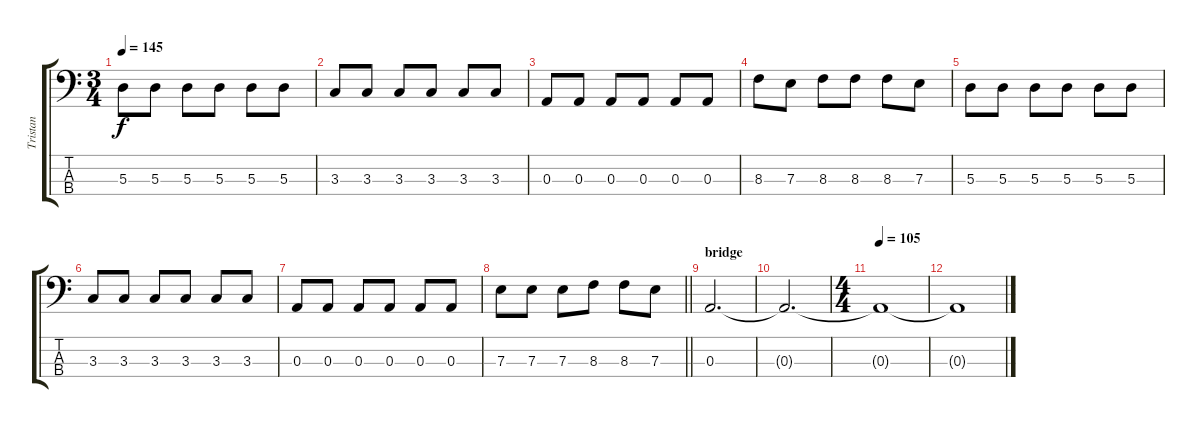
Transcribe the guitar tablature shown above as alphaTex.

\track ("Tristan" "Tristan") {instrument electricbassfinger}
\staff {score tabs}
\tuning (G2 D2 A1 E1) {hide}
\ts (3 4)
\tempo 145
\clef f4
\ks c
5.3.8{dy f} 5.3.8 5.3.8 5.3.8 5.3.8 5.3.8 |
3.3.8 3.3.8 3.3.8 3.3.8 3.3.8 3.3.8 |
0.3.8 0.3.8 0.3.8 0.3.8 0.3.8 0.3.8 |
8.3.8 7.3.8 8.3.8 8.3.8 8.3.8 7.3.8 |
5.3.8 5.3.8 5.3.8 5.3.8 5.3.8 5.3.8 |
3.3.8 3.3.8 3.3.8 3.3.8 3.3.8 3.3.8 |
0.3.8 0.3.8 0.3.8 0.3.8 0.3.8 0.3.8 |
\barLineRight lightlight
7.3.8 7.3.8 7.3.8 8.3.8 8.3.8 7.3.8 |
\section ("" "bridge")
0.3.2{d} |
0.3{t}.2{d} |
\ts (4 4)
\tempo 105
0.3{t}.1 |
0.3{t}.1
